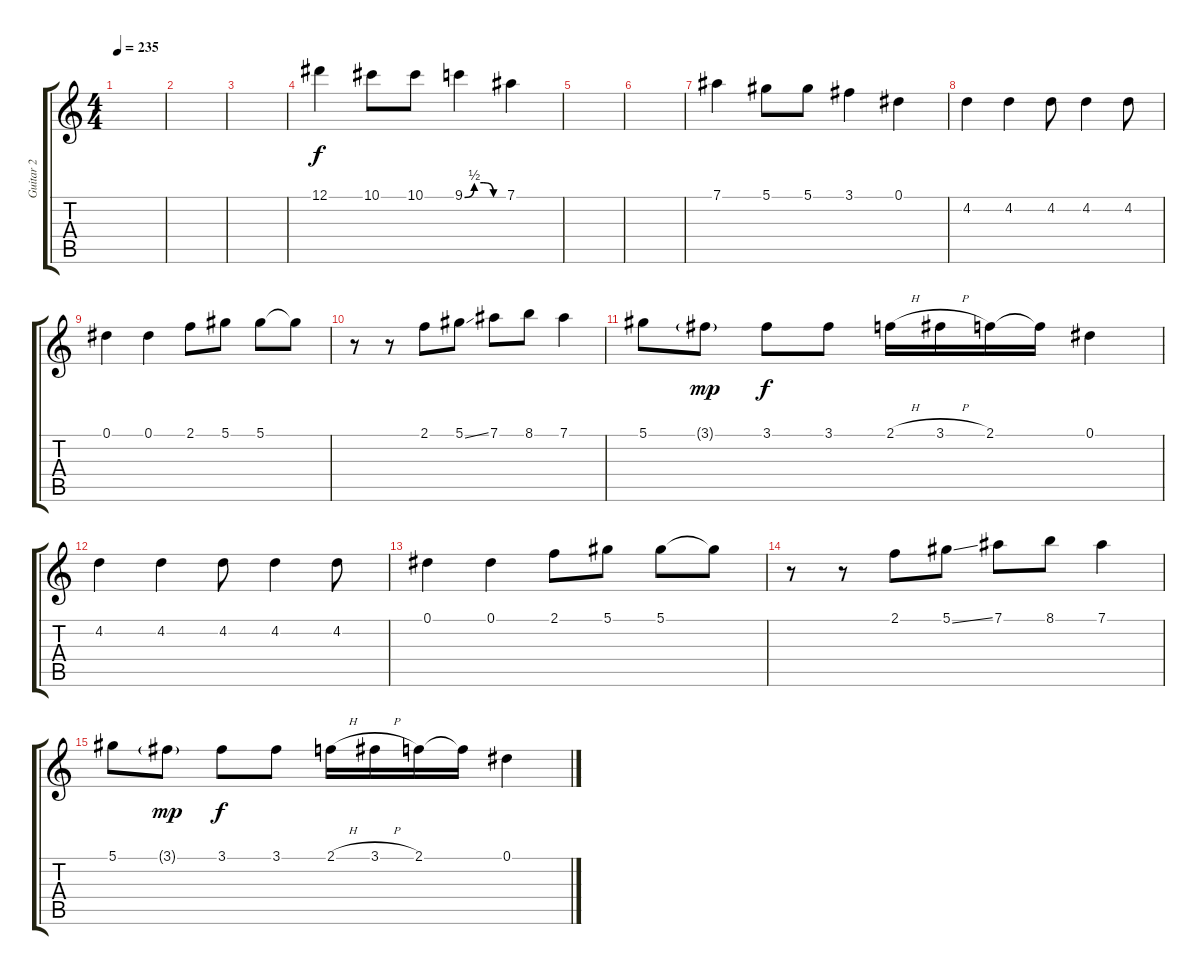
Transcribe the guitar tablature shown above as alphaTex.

\track ("Guitar 2" "Guitar 2") {instrument distortionguitar}
\staff {score tabs}
\tuning (Eb4 Bb3 Gb3 Db3 Ab2 Eb2) {hide}
\ts (4 4)
\tempo 235
\clef g2
\ks c
|
|
|
12.1.4 10.1.8 10.1.8 9.1{be (custom 0 0 15 2 30 2 45 0 60 0)}.4 7.1.4 |
|
|
7.1.4 5.1.8 5.1.8 3.1.4 0.1.4 |
4.2.4 4.2.4 4.2.8 4.2.4 4.2.8 |
0.1.4 0.1.4 2.1.8 5.1.8 5.1.8 5.1{t}.8 |
r.8 r.8 2.1.8 5.1{ss}.8 7.1.8 8.1.8 7.1.4 |
5.1.8 3.1{g}.8{dy mp} 3.1.8{dy f} 3.1.8 2.1{h}.16 3.1{h}.16 2.1.16 2.1{t}.16 0.1.4 |
4.2.4 4.2.4 4.2.8 4.2.4 4.2.8 |
0.1.4 0.1.4 2.1.8 5.1.8 5.1.8 5.1{t}.8 |
r.8 r.8 2.1.8 5.1{ss}.8 7.1.8 8.1.8 7.1.4 |
5.1.8 3.1{g}.8{dy mp} 3.1.8{dy f} 3.1.8 2.1{h}.16 3.1{h}.16 2.1.16 2.1{t}.16 0.1.4
